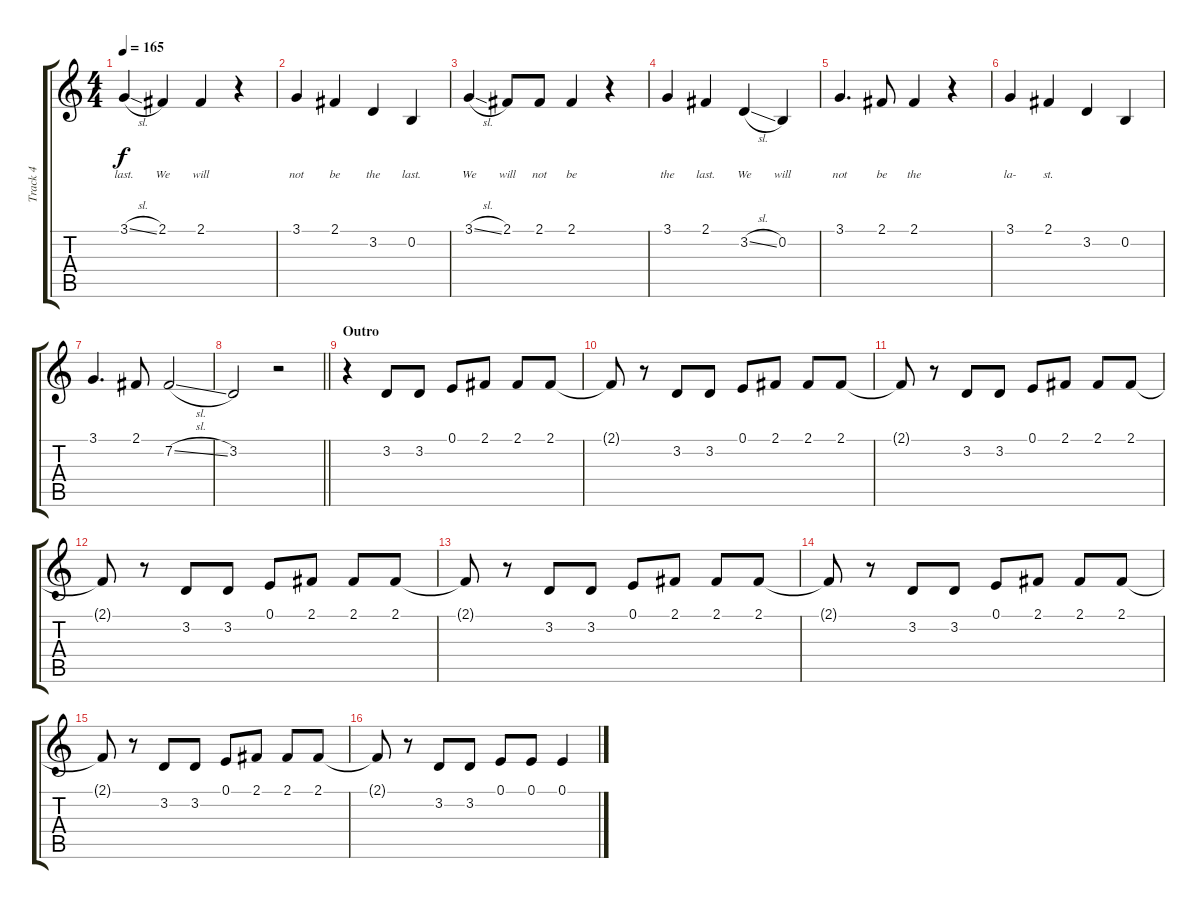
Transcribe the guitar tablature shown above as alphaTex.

\track ("Track 4" "Track 4") {instrument clarinet}
\staff {score tabs}
\tuning (E4 B3 G3 D3 A2 E2) {hide}
\ts (4 4)
\tempo 165
\clef g2
\ks c
3.1{sl}.4{lyrics (0 "last.") lyrics (1 "") lyrics (2 "") lyrics (3 "") lyrics (4 "") dy f} 2.1.4{lyrics (0 "We") lyrics (1 "") lyrics (2 "") lyrics (3 "") lyrics (4 "")} 2.1.4{lyrics (0 "will") lyrics (1 "") lyrics (2 "") lyrics (3 "") lyrics (4 "")} r.4 |
3.1.4{lyrics (0 "not") lyrics (1 "") lyrics (2 "") lyrics (3 "") lyrics (4 "")} 2.1.4{lyrics (0 "be") lyrics (1 "") lyrics (2 "") lyrics (3 "") lyrics (4 "")} 3.2.4{lyrics (0 "the") lyrics (1 "") lyrics (2 "") lyrics (3 "") lyrics (4 "")} 0.2.4{lyrics (0 "last.") lyrics (1 "") lyrics (2 "") lyrics (3 "") lyrics (4 "")} |
3.1{sl}.4{lyrics (0 "We") lyrics (1 "") lyrics (2 "") lyrics (3 "") lyrics (4 "")} 2.1.8{lyrics (0 "will") lyrics (1 "") lyrics (2 "") lyrics (3 "") lyrics (4 "")} 2.1.8{lyrics (0 "not") lyrics (1 "") lyrics (2 "") lyrics (3 "") lyrics (4 "")} 2.1.4{lyrics (0 "be") lyrics (1 "") lyrics (2 "") lyrics (3 "") lyrics (4 "")} r.4 |
3.1.4{lyrics (0 "the") lyrics (1 "") lyrics (2 "") lyrics (3 "") lyrics (4 "")} 2.1.4{lyrics (0 "last.") lyrics (1 "") lyrics (2 "") lyrics (3 "") lyrics (4 "")} 3.2{sl}.4{lyrics (0 "We") lyrics (1 "") lyrics (2 "") lyrics (3 "") lyrics (4 "")} 0.2.4{lyrics (0 "will") lyrics (1 "") lyrics (2 "") lyrics (3 "") lyrics (4 "")} |
3.1.4{d lyrics (0 "not") lyrics (1 "") lyrics (2 "") lyrics (3 "") lyrics (4 "")} 2.1.8{lyrics (0 "be") lyrics (1 "") lyrics (2 "") lyrics (3 "") lyrics (4 "")} 2.1.4{lyrics (0 "the") lyrics (1 "") lyrics (2 "") lyrics (3 "") lyrics (4 "")} r.4 |
3.1.4{lyrics (0 "la-") lyrics (1 "") lyrics (2 "") lyrics (3 "") lyrics (4 "")} 2.1.4{lyrics (0 "st.") lyrics (1 "") lyrics (2 "") lyrics (3 "") lyrics (4 "")} 3.2.4{lyrics (0 "") lyrics (1 "") lyrics (2 "") lyrics (3 "") lyrics (4 "")} 0.2.4{lyrics (0 "") lyrics (1 "") lyrics (2 "") lyrics (3 "") lyrics (4 "")} |
3.1.4{d} 2.1.8 7.2{sl}.2 |
\barLineRight lightlight
3.2.2 r.2 |
\section ("" "Outro")
r.4 3.2.8 3.2.8 0.1.8 2.1.8 2.1.8 2.1.8 |
2.1{t}.8 r.8 3.2.8 3.2.8 0.1.8 2.1.8 2.1.8 2.1.8 |
2.1{t}.8 r.8 3.2.8 3.2.8 0.1.8 2.1.8 2.1.8 2.1.8 |
2.1{t}.8 r.8 3.2.8 3.2.8 0.1.8 2.1.8 2.1.8 2.1.8 |
2.1{t}.8 r.8 3.2.8 3.2.8 0.1.8 2.1.8 2.1.8 2.1.8 |
2.1{t}.8 r.8 3.2.8 3.2.8 0.1.8 2.1.8 2.1.8 2.1.8 |
2.1{t}.8 r.8 3.2.8 3.2.8 0.1.8 2.1.8 2.1.8 2.1.8 |
2.1{t}.8 r.8 3.2.8 3.2.8 0.1.8 0.1.8 0.1.4
